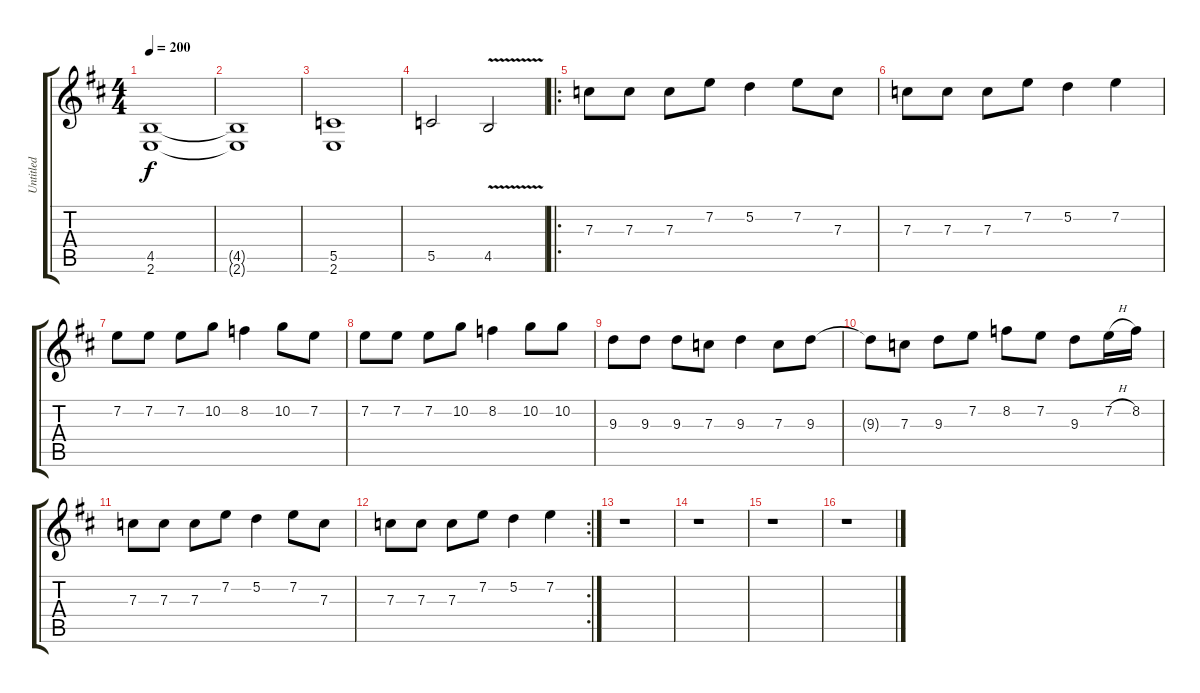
\track ("Untitled" "Untitled") {instrument distortionguitar}
\staff {score tabs}
\tuning (D4 A3 F3 C3 G2 D2) {hide}
\ts (4 4)
\tempo 200
\clef g2
\ks d
(4.5 2.6).1{dy f} |
(4.5{t} 2.6{t}).1 |
(5.5 2.6).1 |
5.5.2 4.5{v}.2 |
\ro
7.3.8 7.3.8 7.3.8 7.2.8 5.2.4 7.2.8 7.3.8 |
7.3.8 7.3.8 7.3.8 7.2.8 5.2.4 7.2.4 |
7.2.8 7.2.8 7.2.8 10.2.8 8.2.4 10.2.8 7.2.8 |
7.2.8 7.2.8 7.2.8 10.2.8 8.2.4 10.2.8 10.2.8 |
9.3.8 9.3.8 9.3.8 7.3.8 9.3.4 7.3.8 9.3.8 |
9.3{t}.8 7.3.8 9.3.8 7.2.8 8.2.8 7.2.8 9.3.8 7.2{h}.16 8.2.16 |
7.3.8 7.3.8 7.3.8 7.2.8 5.2.4 7.2.8 7.3.8 |
\rc 2
7.3.8 7.3.8 7.3.8 7.2.8 5.2.4 7.2.4 |
r.1 |
r.1 |
r.1 |
r.1
